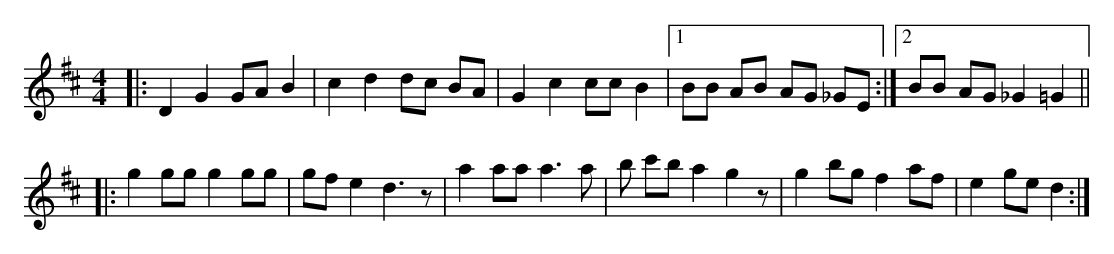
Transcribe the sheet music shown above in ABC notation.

X:1
M:4/4
K:D
|:D2 G2 GA B2|c2 d2 dc BA|G2 c2 cc B2|1 BB AB AG _GE:|2 BB AG _G2 =G2||
|:g2 gg g2 gg|gf e2 d3 z|a2 aa a3a|b c'b a2 g2 z|g2 bg f2 af|e2 ge d2:|
